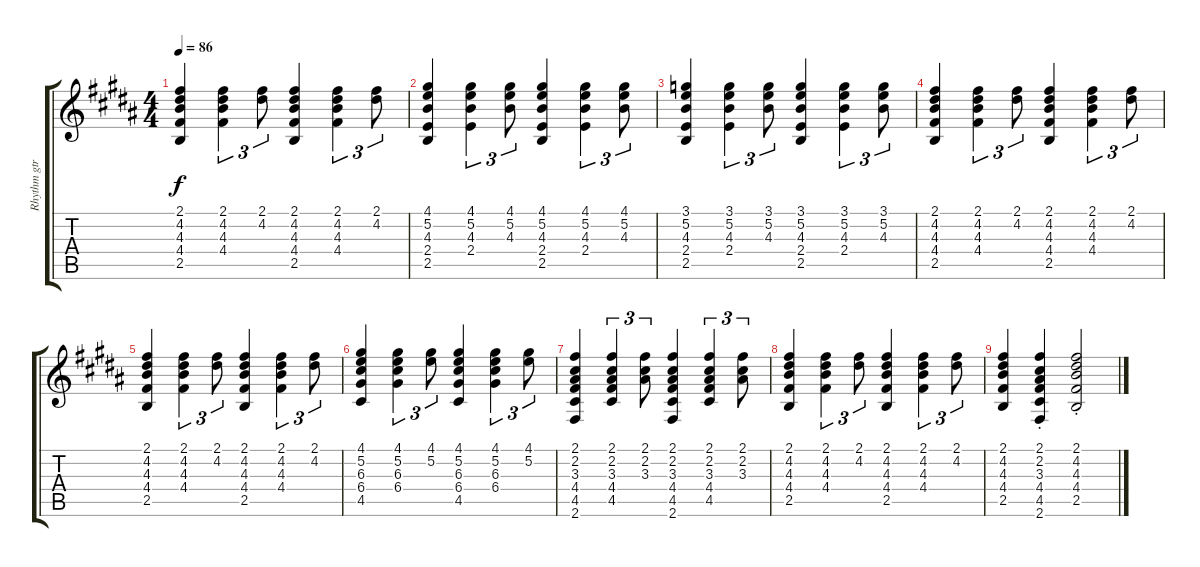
\track ("Rhythm gtr" "Rhythm gtr") {instrument acousticguitarnylon}
\staff {score tabs}
\tuning (E4 B3 G3 D3 A2 E2) {hide}
\ts (4 4)
\tempo 86
\clef g2
\ks b
(2.1 4.2 4.3 4.4 2.5).4{dy f} (2.1 4.2 4.3 4.4).4{tu (3 2)} (2.1 4.2).8{tu (3 2)} (2.1 4.2 4.3 4.4 2.5).4 (2.1 4.2 4.3 4.4).4{tu (3 2)} (2.1 4.2).8{tu (3 2)} |
\ks g#minor
(4.1 5.2 4.3 2.4 2.5).4 (4.1 5.2 4.3 2.4).4{tu (3 2)} (4.1 5.2 4.3).8{tu (3 2)} (4.1 5.2 4.3 2.4 2.5).4 (4.1 5.2 4.3 2.4).4{tu (3 2)} (4.1 5.2 4.3).8{tu (3 2)} |
(3.1 5.2 4.3 2.4 2.5).4 (3.1 5.2 4.3 2.4).4{tu (3 2)} (3.1 5.2 4.3).8{tu (3 2)} (3.1 5.2 4.3 2.4 2.5).4 (3.1 5.2 4.3 2.4).4{tu (3 2)} (3.1 5.2 4.3).8{tu (3 2)} |
(2.1 4.2 4.3 4.4 2.5).4 (2.1 4.2 4.3 4.4).4{tu (3 2)} (2.1 4.2).8{tu (3 2)} (2.1 4.2 4.3 4.4 2.5).4 (2.1 4.2 4.3 4.4).4{tu (3 2)} (2.1 4.2).8{tu (3 2)} |
(2.1 4.2 4.3 4.4 2.5).4 (2.1 4.2 4.3 4.4).4{tu (3 2)} (2.1 4.2).8{tu (3 2)} (2.1 4.2 4.3 4.4 2.5).4 (2.1 4.2 4.3 4.4).4{tu (3 2)} (2.1 4.2).8{tu (3 2)} |
(4.1 5.2 6.3 6.4 4.5).4 (4.1 5.2 6.3 6.4).4{tu (3 2)} (4.1 5.2).8{tu (3 2)} (4.1 5.2 6.3 6.4 4.5).4 (4.1 5.2 6.3 6.4).4{tu (3 2)} (4.1 5.2).8{tu (3 2)} |
\ks b
(2.1 2.2 3.3 4.4 4.5 2.6).4 (2.1 2.2 3.3 4.4 4.5).4{tu (3 2)} (2.1 2.2 3.3).8{tu (3 2)} (2.1 2.2 3.3 4.4 4.5 2.6).4 (2.1 2.2 3.3 4.4 4.5).4{tu (3 2)} (2.1 2.2 3.3).8{tu (3 2)} |
\ks g#minor
(2.1 4.2 4.3 4.4 2.5).4 (2.1 4.2 4.3 4.4).4{tu (3 2)} (2.1 4.2).8{tu (3 2)} (2.1 4.2 4.3 4.4 2.5).4 (2.1 4.2 4.3 4.4).4{tu (3 2)} (2.1 4.2).8{tu (3 2)} |
(2.1 4.2 4.3 4.4 2.5).4 (2.1{st} 2.2{st} 3.3{st} 4.4{st} 4.5{st} 2.6{st}).4 (2.1{st} 4.2{st} 4.3{st} 4.4{st} 2.5{st}).2
